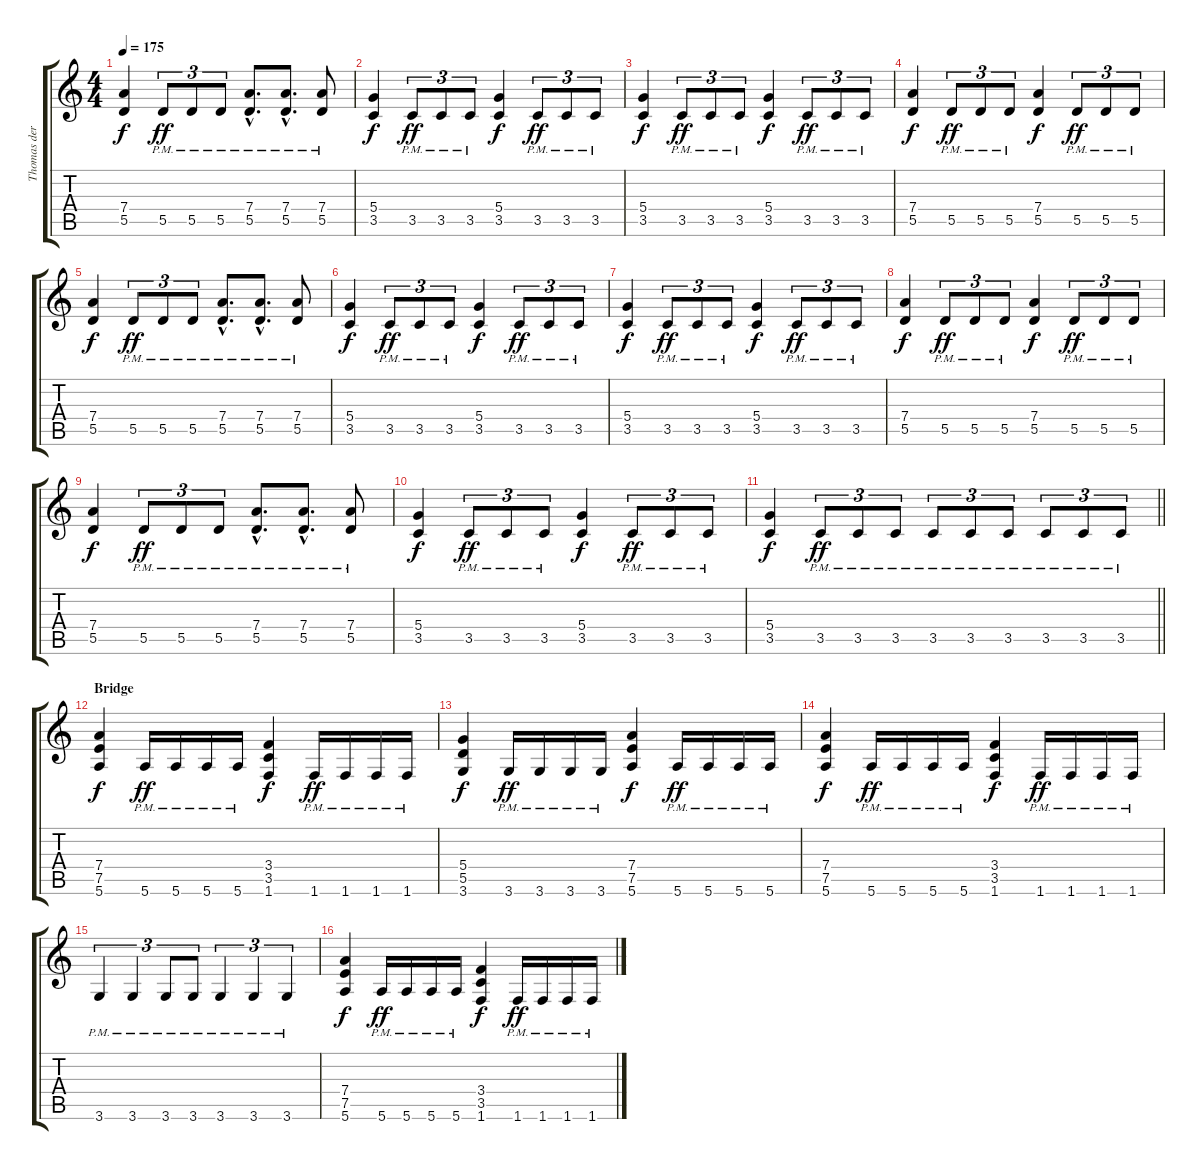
\track ("Thomas der Münzer" "Thomas der") {instrument distortionguitar}
\staff {score tabs}
\tuning (E4 B3 G3 D3 A2 E2) {hide}
\ts (4 4)
\tempo 175
\clef g2
\ks c
(7.4 5.5).4{dy f} 5.5{pm}.8{tu (3 2) dy ff} 5.5{pm}.8{tu (3 2)} 5.5{pm}.8{tu (3 2)} (7.4{hac pm} 5.5{hac pm}).8{d} (7.4{hac pm} 5.5{hac pm}).8{d} (7.4{pm} 5.5{pm}).8 |
(5.4 3.5).4{dy f} 3.5{pm}.8{tu (3 2) dy ff} 3.5{pm}.8{tu (3 2)} 3.5{pm}.8{tu (3 2)} (5.4 3.5).4{dy f} 3.5{pm}.8{tu (3 2) dy ff} 3.5{pm}.8{tu (3 2)} 3.5{pm}.8{tu (3 2)} |
(5.4 3.5).4{dy f} 3.5{pm}.8{tu (3 2) dy ff} 3.5{pm}.8{tu (3 2)} 3.5{pm}.8{tu (3 2)} (5.4 3.5).4{dy f} 3.5{pm}.8{tu (3 2) dy ff} 3.5{pm}.8{tu (3 2)} 3.5{pm}.8{tu (3 2)} |
(7.4 5.5).4{dy f} 5.5{pm}.8{tu (3 2) dy ff} 5.5{pm}.8{tu (3 2)} 5.5{pm}.8{tu (3 2)} (7.4 5.5).4{dy f} 5.5{pm}.8{tu (3 2) dy ff} 5.5{pm}.8{tu (3 2)} 5.5{pm}.8{tu (3 2)} |
(7.4 5.5).4{dy f} 5.5{pm}.8{tu (3 2) dy ff} 5.5{pm}.8{tu (3 2)} 5.5{pm}.8{tu (3 2)} (7.4{hac pm} 5.5{hac pm}).8{d} (7.4{hac pm} 5.5{hac pm}).8{d} (7.4{pm} 5.5{pm}).8 |
(5.4 3.5).4{dy f} 3.5{pm}.8{tu (3 2) dy ff} 3.5{pm}.8{tu (3 2)} 3.5{pm}.8{tu (3 2)} (5.4 3.5).4{dy f} 3.5{pm}.8{tu (3 2) dy ff} 3.5{pm}.8{tu (3 2)} 3.5{pm}.8{tu (3 2)} |
(5.4 3.5).4{dy f} 3.5{pm}.8{tu (3 2) dy ff} 3.5{pm}.8{tu (3 2)} 3.5{pm}.8{tu (3 2)} (5.4 3.5).4{dy f} 3.5{pm}.8{tu (3 2) dy ff} 3.5{pm}.8{tu (3 2)} 3.5{pm}.8{tu (3 2)} |
(7.4 5.5).4{dy f} 5.5{pm}.8{tu (3 2) dy ff} 5.5{pm}.8{tu (3 2)} 5.5{pm}.8{tu (3 2)} (7.4 5.5).4{dy f} 5.5{pm}.8{tu (3 2) dy ff} 5.5{pm}.8{tu (3 2)} 5.5{pm}.8{tu (3 2)} |
(7.4 5.5).4{dy f} 5.5{pm}.8{tu (3 2) dy ff} 5.5{pm}.8{tu (3 2)} 5.5{pm}.8{tu (3 2)} (7.4{hac pm} 5.5{hac pm}).8{d} (7.4{hac pm} 5.5{hac pm}).8{d} (7.4{pm} 5.5{pm}).8 |
(5.4 3.5).4{dy f} 3.5{pm}.8{tu (3 2) dy ff} 3.5{pm}.8{tu (3 2)} 3.5{pm}.8{tu (3 2)} (5.4 3.5).4{dy f} 3.5{pm}.8{tu (3 2) dy ff} 3.5{pm}.8{tu (3 2)} 3.5{pm}.8{tu (3 2)} |
\barLineRight lightlight
(5.4 3.5).4{dy f} 3.5{pm}.8{tu (3 2) dy ff} 3.5{pm}.8{tu (3 2)} 3.5{pm}.8{tu (3 2)} 3.5{pm}.8{tu (3 2)} 3.5{pm}.8{tu (3 2)} 3.5{pm}.8{tu (3 2)} 3.5{pm}.8{tu (3 2)} 3.5{pm}.8{tu (3 2)} 3.5{pm}.8{tu (3 2)} |
\section ("" "Bridge")
(7.4 7.5 5.6).4{dy f} 5.6{pm}.16{dy ff} 5.6{pm}.16 5.6{pm}.16 5.6{pm}.16 (3.4 3.5 1.6).4{dy f} 1.6{pm}.16{dy ff} 1.6{pm}.16 1.6{pm}.16 1.6{pm}.16 |
(5.4 5.5 3.6).4{dy f} 3.6{pm}.16{dy ff} 3.6{pm}.16 3.6{pm}.16 3.6{pm}.16 (7.4 7.5 5.6).4{dy f} 5.6{pm}.16{dy ff} 5.6{pm}.16 5.6{pm}.16 5.6{pm}.16 |
(7.4 7.5 5.6).4{dy f} 5.6{pm}.16{dy ff} 5.6{pm}.16 5.6{pm}.16 5.6{pm}.16 (3.4 3.5 1.6).4{dy f} 1.6{pm}.16{dy ff} 1.6{pm}.16 1.6{pm}.16 1.6{pm}.16 |
3.6{pm}.4{tu (3 2)} 3.6{pm}.4{tu (3 2)} 3.6{pm}.8{tu (3 2)} 3.6{pm}.8{tu (3 2)} 3.6{pm}.4{tu (3 2)} 3.6{pm}.4{tu (3 2)} 3.6{pm}.4{tu (3 2)} |
(7.4 7.5 5.6).4{dy f} 5.6{pm}.16{dy ff} 5.6{pm}.16 5.6{pm}.16 5.6{pm}.16 (3.4 3.5 1.6).4{dy f} 1.6{pm}.16{dy ff} 1.6{pm}.16 1.6{pm}.16 1.6{pm}.16
